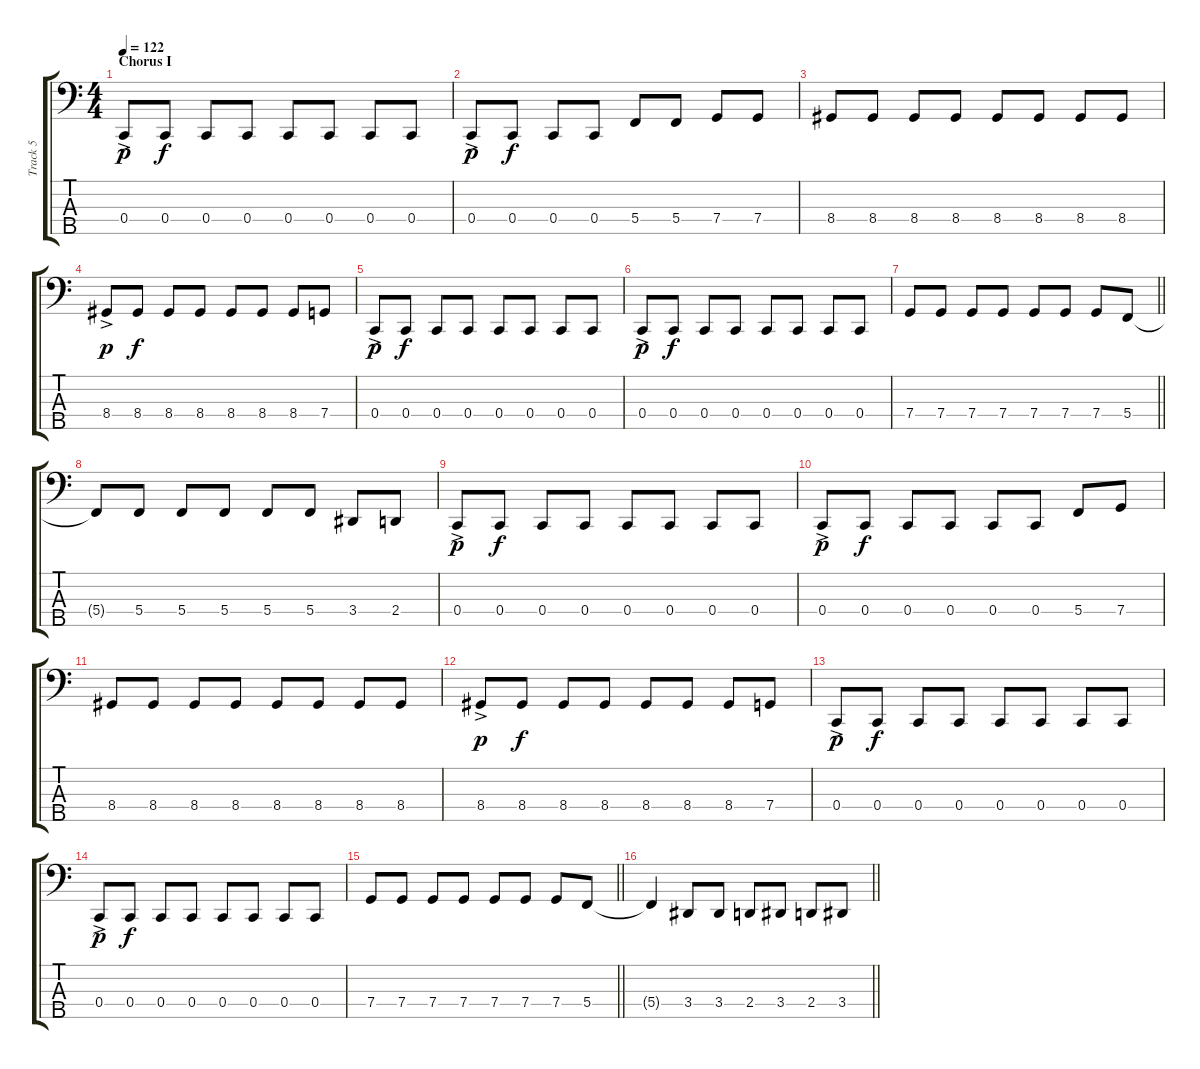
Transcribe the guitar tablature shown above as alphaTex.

\track ("Track 5" "Track 5") {instrument electricbasspick}
\staff {score tabs}
\tuning (F2 C2 G1 C1 A0) {hide}
\ts (4 4)
\section ("" "Chorus I")
\tempo 122
\clef f4
\ks c
0.4{ac}.8{dy p} 0.4.8{dy f} 0.4.8 0.4.8 0.4.8 0.4.8 0.4.8 0.4.8 |
0.4{ac}.8{dy p} 0.4.8{dy f} 0.4.8 0.4.8 5.4.8 5.4.8 7.4.8 7.4.8 |
8.4.8 8.4.8 8.4.8 8.4.8 8.4.8 8.4.8 8.4.8 8.4.8 |
8.4{ac}.8{dy p} 8.4.8{dy f} 8.4.8 8.4.8 8.4.8 8.4.8 8.4.8 7.4.8 |
0.4{ac}.8{dy p} 0.4.8{dy f} 0.4.8 0.4.8 0.4.8 0.4.8 0.4.8 0.4.8 |
0.4{ac}.8{dy p} 0.4.8{dy f} 0.4.8 0.4.8 0.4.8 0.4.8 0.4.8 0.4.8 |
\barLineRight lightlight
7.4.8 7.4.8 7.4.8 7.4.8 7.4.8 7.4.8 7.4.8 5.4.8 |
5.4{t}.8 5.4.8 5.4.8 5.4.8 5.4.8 5.4.8 3.4.8 2.4.8 |
0.4{ac}.8{dy p} 0.4.8{dy f} 0.4.8 0.4.8 0.4.8 0.4.8 0.4.8 0.4.8 |
0.4{ac}.8{dy p} 0.4.8{dy f} 0.4.8 0.4.8 0.4.8 0.4.8 5.4.8 7.4.8 |
8.4.8 8.4.8 8.4.8 8.4.8 8.4.8 8.4.8 8.4.8 8.4.8 |
8.4{ac}.8{dy p} 8.4.8{dy f} 8.4.8 8.4.8 8.4.8 8.4.8 8.4.8 7.4.8 |
0.4{ac}.8{dy p} 0.4.8{dy f} 0.4.8 0.4.8 0.4.8 0.4.8 0.4.8 0.4.8 |
0.4{ac}.8{dy p} 0.4.8{dy f} 0.4.8 0.4.8 0.4.8 0.4.8 0.4.8 0.4.8 |
\barLineRight lightlight
7.4.8 7.4.8 7.4.8 7.4.8 7.4.8 7.4.8 7.4.8 5.4.8 |
\barLineRight lightlight
5.4{t}.4 3.4.8 3.4.8 2.4.8 3.4.8 2.4.8 3.4.8
